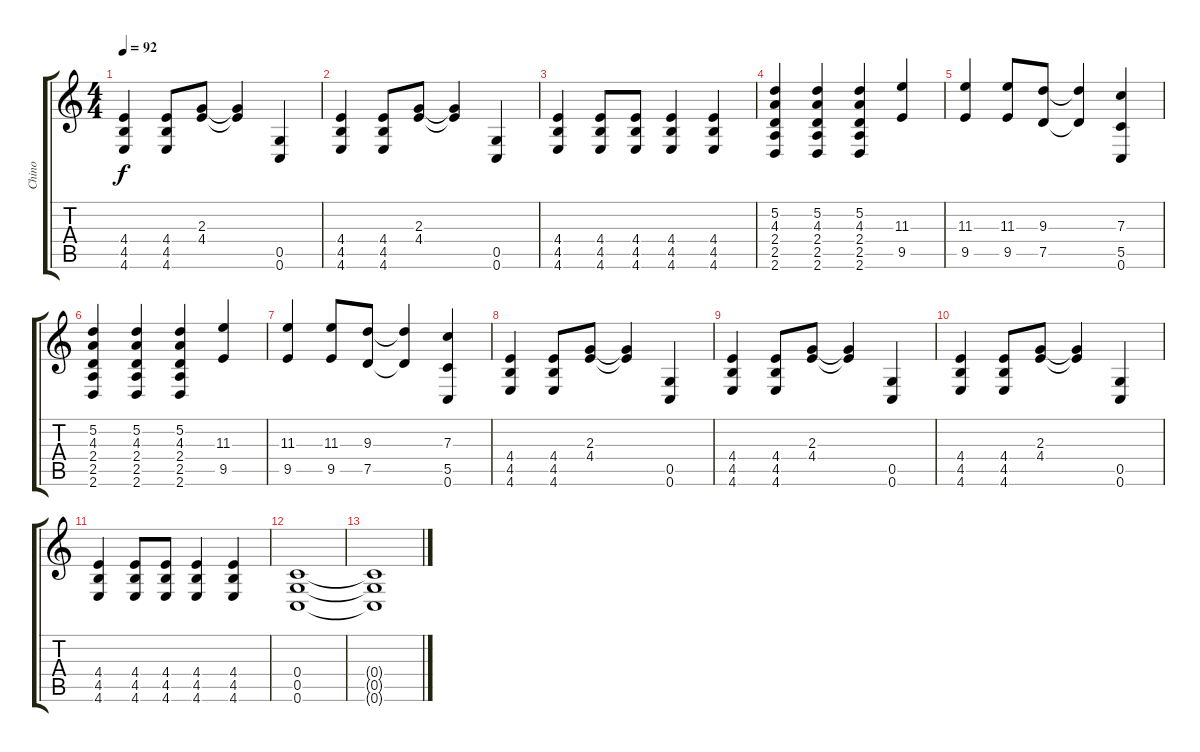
\track ("Chino " "Chino ") {instrument electricguitarjazz}
\staff {score tabs}
\tuning (D4 A3 F3 C3 G2 C2) {hide}
\ts (4 4)
\tempo 92
\clef g2
\ks c
(4.4 4.5 4.6).4{dy f} (4.4 4.5 4.6).8 (2.3 4.4).8 (2.3{t} 4.4{t}).4 (0.5 0.6).4 |
(4.4 4.5 4.6).4 (4.4 4.5 4.6).8 (2.3 4.4).8 (2.3{t} 4.4{t}).4 (0.5 0.6).4 |
(4.4 4.5 4.6).4 (4.4 4.5 4.6).8 (4.4 4.5 4.6).8 (4.4 4.5 4.6).4 (4.4 4.5 4.6).4 |
(5.2 4.3 2.4 2.5 2.6).4 (5.2 4.3 2.4 2.5 2.6).4 (5.2 4.3 2.4 2.5 2.6).4 (11.3 9.5).4 |
(11.3 9.5).4 (11.3 9.5).8 (9.3 7.5).8 (9.3{t} 7.5{t}).4 (7.3 5.5 0.6).4 |
(5.2 4.3 2.4 2.5 2.6).4 (5.2 4.3 2.4 2.5 2.6).4 (5.2 4.3 2.4 2.5 2.6).4 (11.3 9.5).4 |
(11.3 9.5).4 (11.3 9.5).8 (9.3 7.5).8 (9.3{t} 7.5{t}).4 (7.3 5.5 0.6).4 |
(4.4 4.5 4.6).4 (4.4 4.5 4.6).8 (2.3 4.4).8 (2.3{t} 4.4{t}).4 (0.5 0.6).4 |
(4.4 4.5 4.6).4 (4.4 4.5 4.6).8 (2.3 4.4).8 (2.3{t} 4.4{t}).4 (0.5 0.6).4 |
(4.4 4.5 4.6).4 (4.4 4.5 4.6).8 (2.3 4.4).8 (2.3{t} 4.4{t}).4 (0.5 0.6).4 |
(4.4 4.5 4.6).4 (4.4 4.5 4.6).8 (4.4 4.5 4.6).8 (4.4 4.5 4.6).4 (4.4 4.5 4.6).4 |
(0.4 0.5 0.6).1 |
(0.4{t} 0.5{t} 0.6{t}).1
